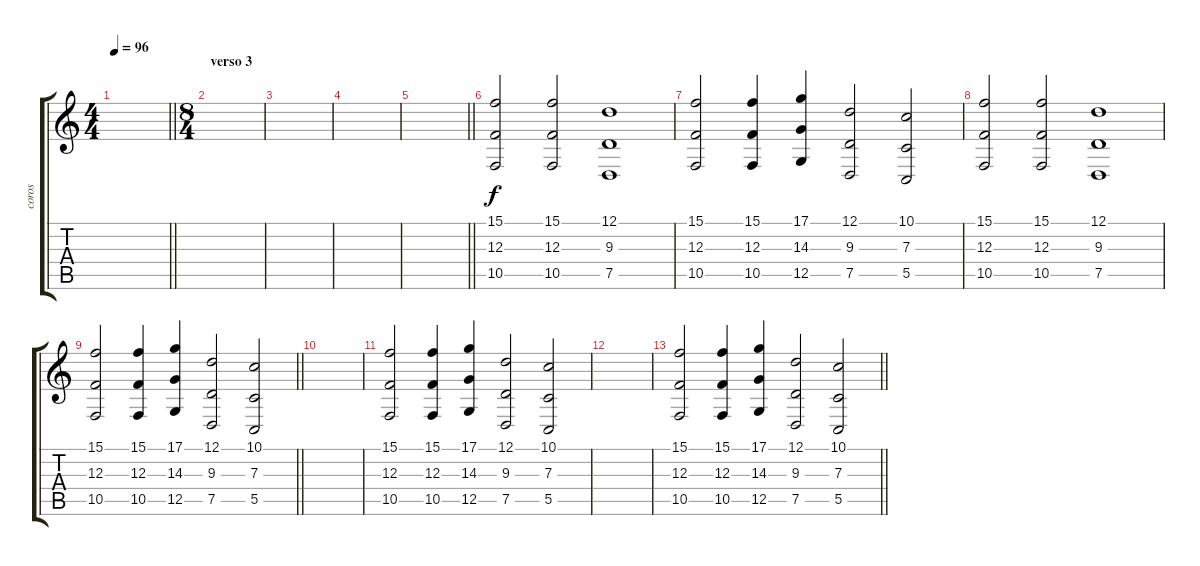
\track ("coros" "coros") {instrument choiraahs}
\staff {score tabs}
\tuning (D4 A3 F3 C3 G2 D2) {hide}
\ts (4 4)
\tempo 96
\clef g2
\barLineRight lightlight
\ks c
|
\ts (8 4)
\section ("" "verso 3")
|
|
|
\barLineRight lightlight
|
(15.1 12.3 10.5).2{instrument voiceoohs} (15.1 12.3 10.5).2 (12.1 9.3 7.5).1 |
(15.1 12.3 10.5).2 (15.1 12.3 10.5).4 (17.1 14.3 12.5).4 (12.1 9.3 7.5).2 (10.1 7.3 5.5).2 |
(15.1 12.3 10.5).2 (15.1 12.3 10.5).2 (12.1 9.3 7.5).1 |
\barLineRight lightlight
(15.1 12.3 10.5).2 (15.1 12.3 10.5).4 (17.1 14.3 12.5).4 (12.1 9.3 7.5).2 (10.1 7.3 5.5).2 |
|
(15.1 12.3 10.5).2 (15.1 12.3 10.5).4 (17.1 14.3 12.5).4 (12.1 9.3 7.5).2 (10.1 7.3 5.5).2 |
|
\barLineRight lightlight
(15.1 12.3 10.5).2 (15.1 12.3 10.5).4 (17.1 14.3 12.5).4 (12.1 9.3 7.5).2 (10.1 7.3 5.5).2
